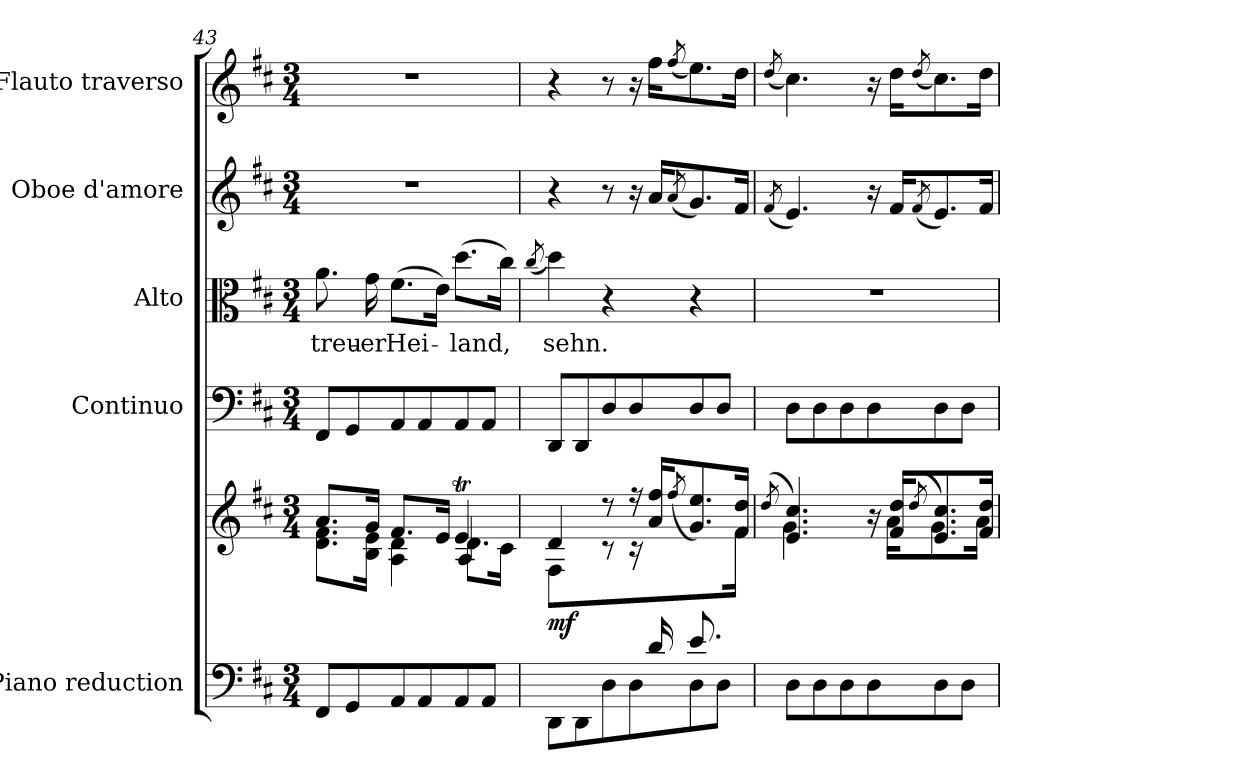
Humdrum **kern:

**kern	**kern	**dynam	**kern	**kern	**text	**kern	**dynam	**kern	**dynam
*part5	*part5	*part5	*part4	*part3	*part3	*part2	*part2	*part1	*part1
*staff6	*staff5	*staff5/6	*staff4	*staff3	*staff3	*staff2	*staff2	*staff1	*staff1
*I"Piano reduction	*	*	*I"Continuo	*I"Alto	*	*I"Oboe d'amore	*	*I"Flauto traverso	*
*I'Pno	*	*	*	*	*	*I'Ob	*	*I'Fl	*
*clefF4	*clefG2	*	*clefF4	*clefC3	*	*clefG2	*	*clefG2	*
*k[f#c#]	*k[f#c#]	*	*k[f#c#]	*k[f#c#]	*	*k[f#c#]	*	*k[f#c#]	*
*M3/4	*M3/4	*	*M3/4	*M3/4	*	*M3/4	*	*M3/4	*
=43	=43	=43	=43	=43	=43	=43	=43	=43	=43
*	*^	*	*	*	*	*	*	*	*
*	*	*^	*	*	*	*	*	*	*	*
!	!	!	!	!	!	!	!LO:LY:b	!	!	!	!
8FF#/L	8.a/L	8.d\ 8.f#\L	2ryy	.	8FF#/L	8.a\	treu-	2.r	.	2.r	.
8GG/	.	.	.	.	8GG/	.	.	.	.	.	.
!	!	!	!	!	!	!	!LO:LY:b	!	!	!	!
.	16g/Jk	16B\ 16e\Jk	.	.	.	16g\	-er	.	.	.	.
!	!	!	!	!	!	!	!LO:LY:b	!	!	!	!
8AA/	8.f#/L	4A\ 4d\	.	.	8AA/	(8.f#\L	Hei-	.	.	.	.
8AA/	.	.	.	.	8AA/	.	.	.	.	.	.
.	16e/Jk	.	.	.	.	16e\Jk)	.	.	.	.	.
!	!	!	!	!	!	!	!LO:LY:b	!	!	!	!
8AA/	4eT/	8.d\L	4A/	.	8AA/	(8.dd\L	-land,	.	.	.	.
8AA/J	.	.	.	.	8AA/J	.	.	.	.	.	.
.	.	16c#\Jk	.	.	.	16cc#\Jk)	.	.	.	.	.
*	*v	*v	*v	*	*	*	*	*	*	*	*
=44	=44	=44	=44	=44	=44	=44	=44	=44	=44
.	.	.	.	(8qcc#/	.	.	.	.	.
*^	*^	*	*	*	*	*	*	*	*
!	!	!	!	!LO:DY:b	!	!	!LO:LY:b	!	!	!	!
4..ryy	8DD\L	4d/	4F#\	mf	8DD/L	4dd\)	sehn.	4r	.	4r	.
.	8DD\	.	.	.	8DD/	.	.	.	.	.	.
.	8D\	8r	8r	.	8D/	4r	.	8r	.	8r	.
.	8D\	16r	16r	.	8D/	.	.	16r	.	16r	.
!	!	!	!	!	!	!	!	!	!LO:DY:b	!	!LO:DY:b
16d/KL	.	16a/ 16ff#/KL	4ryy	.	.	.	.	16a/KL	other-dynamics	16ff#\KL	other-dynamics
.	.	(8qff#/	.	.	.	.	.	(8qa/	.	(8qff#/	.
8.e/	8D\	8.g/ 8.ee/)	.	.	8D/	4r	.	8.g/)	.	8.ee\)	.
.	8D\J	.	.	.	8D/J	.	.	.	.	.	.
16ryy	.	16f#/ 16dd/Jk	16f#\Jk	.	.	.	.	16f#/Jk	.	16dd\Jk	.
*v	*v	*	*	*	*	*	*	*	*	*	*
=45	=45	=45	=45	=45	=45	=45	=45	=45	=45	=45
.	(8qdd/	.	.	.	.	.	(8qf#/	.	(8qdd/	.
8D\L	4.e/ 4.cc#/)	4.g\	.	8D\L	2.r	.	4.e/)	.	4.cc#\)	.
8D\	.	.	.	8D\	.	.	.	.	.	.
8D\	.	.	.	8D\	.	.	.	.	.	.
8D\	16r	16ryy	.	8D\	.	.	16r	.	16r	.
.	16f#/ 16dd/KL	16a\KL	.	.	.	.	16f#/KL	.	16dd\KL	.
.	(<8qdd/	.	.	.	.	.	(8qf#/	.	(8qdd/	.
8D\	8.e/ 8.cc#/)	8.g\	.	8D\	.	.	8.e/)	.	8.cc#\)	.
8D\J	.	.	.	8D\J	.	.	.	.	.	.
.	16f#/ 16dd/Jk	16a\Jk	.	.	.	.	16f#/Jk	.	16dd\Jk	.
*	*v	*v	*	*	*	*	*	*	*	*
=	=	=	=	=	=	=	=	=	=
*-	*-	*-	*-	*-	*-	*-	*-	*-	*-
